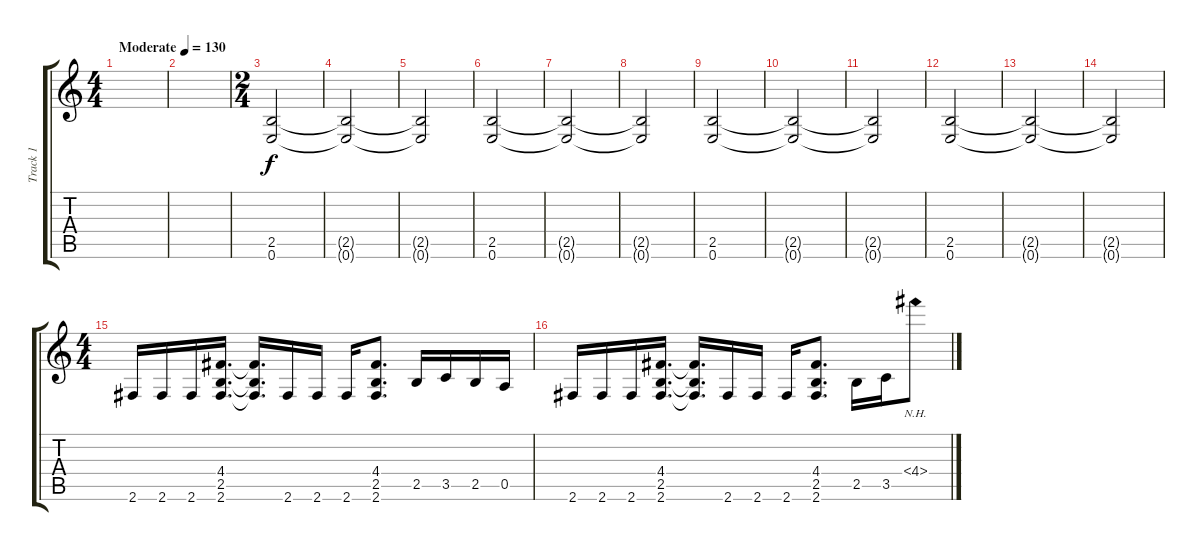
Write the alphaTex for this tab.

\track ("Track 1" "Track 1") {instrument overdrivenguitar}
\staff {score tabs}
\tuning (E4 B3 G3 D3 A2 E2) {hide}
\ts (4 4)
\tempo (130 "Moderate")
\clef g2
\ks c
|
|
\ts (2 4)
(2.5 0.6).2 |
(2.5{t} 0.6{t}).2 |
(2.5{t} 0.6{t}).2 |
(2.5 0.6).2 |
(2.5{t} 0.6{t}).2 |
(2.5{t} 0.6{t}).2 |
(2.5 0.6).2 |
(2.5{t} 0.6{t}).2 |
(2.5{t} 0.6{t}).2 |
(2.5 0.6).2 |
(2.5{t} 0.6{t}).2 |
(2.5{t} 0.6{t}).2 |
\ts (4 4)
2.6.16 2.6.16 2.6.16 (4.4 2.5 2.6).16{d} (4.4{t} 2.5{t} 2.6{t}).16{d} 2.6.16 2.6.16 2.6.16 (4.4 2.5 2.6).8{d} 2.5.16 3.5.16 2.5.16 0.5.16 |
2.6.16 2.6.16 2.6.16 (4.4 2.5 2.6).16{d} (4.4{t} 2.5{t} 2.6{t}).16{d} 2.6.16 2.6.16 2.6.16 (4.4 2.5 2.6).8{d} 2.5.16 3.5.16 4.4{nh}.8
